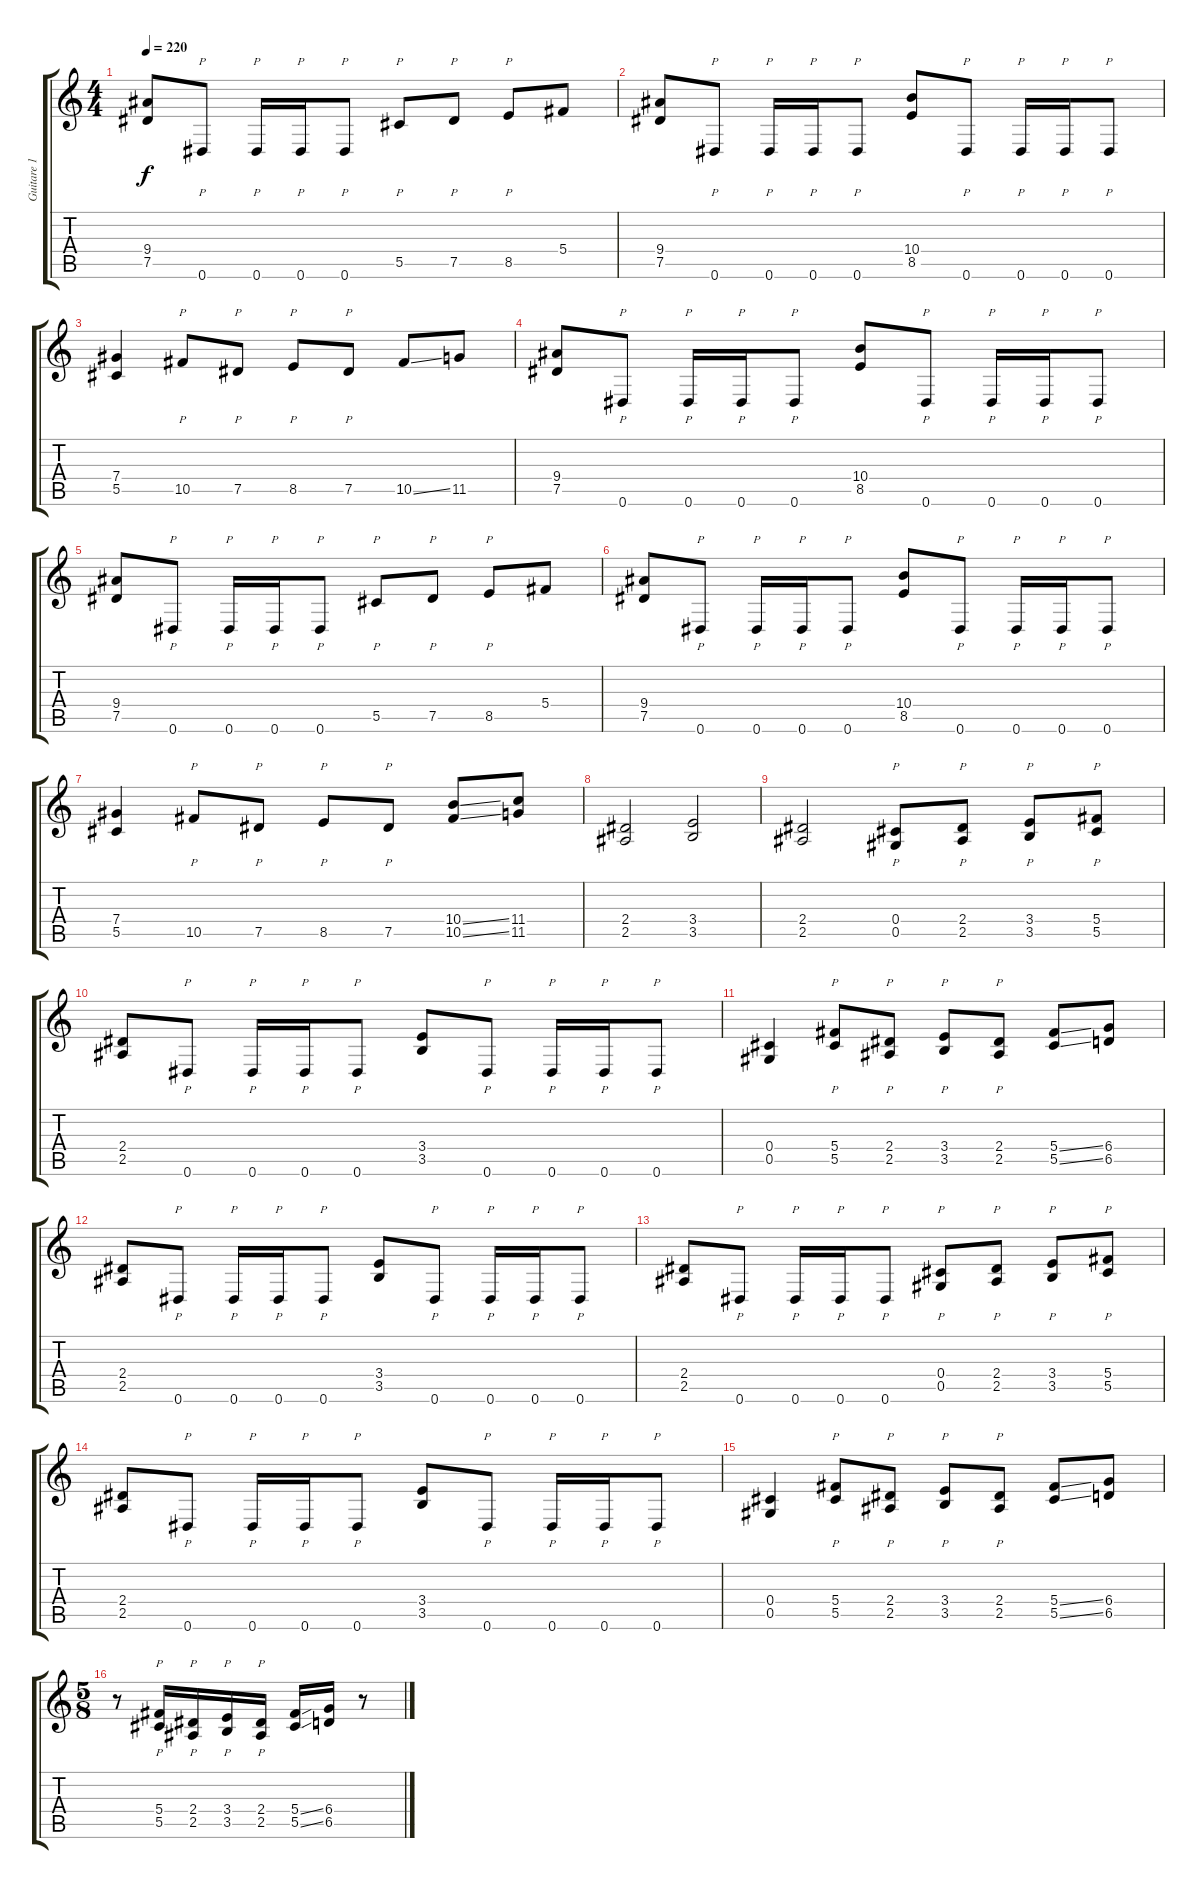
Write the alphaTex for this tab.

\track ("Guitare 1" "Guitare 1") {instrument distortionguitar}
\staff {score tabs}
\tuning (Eb4 Bb3 Gb3 Db3 Ab2 Eb2) {hide}
\ts (4 4)
\tempo 220
\clef g2
\ks c
(9.4 7.5).8{dy f} 0.6.8{p} 0.6.16{p} 0.6.16{p} 0.6.8{p} 5.5.8{p} 7.5.8{p} 8.5.8{p} 5.4.8 |
(9.4 7.5).8 0.6.8{p} 0.6.16{p} 0.6.16{p} 0.6.8{p} (10.4 8.5).8 0.6.8{p} 0.6.16{p} 0.6.16{p} 0.6.8{p} |
(7.4 5.5).4 10.5.8{p} 7.5.8{p} 8.5.8{p} 7.5.8{p} 10.5{ss}.8 11.5.8 |
(9.4 7.5).8 0.6.8{p} 0.6.16{p} 0.6.16{p} 0.6.8{p} (10.4 8.5).8 0.6.8{p} 0.6.16{p} 0.6.16{p} 0.6.8{p} |
(9.4 7.5).8 0.6.8{p} 0.6.16{p} 0.6.16{p} 0.6.8{p} 5.5.8{p} 7.5.8{p} 8.5.8{p} 5.4.8 |
(9.4 7.5).8 0.6.8{p} 0.6.16{p} 0.6.16{p} 0.6.8{p} (10.4 8.5).8 0.6.8{p} 0.6.16{p} 0.6.16{p} 0.6.8{p} |
(7.4 5.5).4 10.5.8{p} 7.5.8{p} 8.5.8{p} 7.5.8{p} (10.4{ss} 10.5{ss}).8 (11.4 11.5).8 |
(2.4 2.5).2 (3.4 3.5).2 |
(2.4 2.5).2 (0.4 0.5).8{p} (2.4 2.5).8{p} (3.4 3.5).8{p} (5.4 5.5).8{p} |
(2.4 2.5).8 0.6.8{p} 0.6.16{p} 0.6.16{p} 0.6.8{p} (3.4 3.5).8 0.6.8{p} 0.6.16{p} 0.6.16{p} 0.6.8{p} |
(0.4 0.5).4 (5.4 5.5).8{p} (2.4 2.5).8{p} (3.4 3.5).8{p} (2.4 2.5).8{p} (5.4{ss} 5.5{ss}).8 (6.4 6.5).8 |
(2.4 2.5).8 0.6.8{p} 0.6.16{p} 0.6.16{p} 0.6.8{p} (3.4 3.5).8 0.6.8{p} 0.6.16{p} 0.6.16{p} 0.6.8{p} |
(2.4 2.5).8 0.6.8{p} 0.6.16{p} 0.6.16{p} 0.6.8{p} (0.4 0.5).8{p} (2.4 2.5).8{p} (3.4 3.5).8{p} (5.4 5.5).8{p} |
(2.4 2.5).8 0.6.8{p} 0.6.16{p} 0.6.16{p} 0.6.8{p} (3.4 3.5).8 0.6.8{p} 0.6.16{p} 0.6.16{p} 0.6.8{p} |
(0.4 0.5).4 (5.4 5.5).8{p} (2.4 2.5).8{p} (3.4 3.5).8{p} (2.4 2.5).8{p} (5.4{ss} 5.5{ss}).8 (6.4 6.5).8 |
\ts (5 8)
r.8 (5.4 5.5).16{p} (2.4 2.5).16{p} (3.4 3.5).16{p} (2.4 2.5).16{p} (5.4{ss} 5.5{ss}).16 (6.4 6.5).16 r.8
